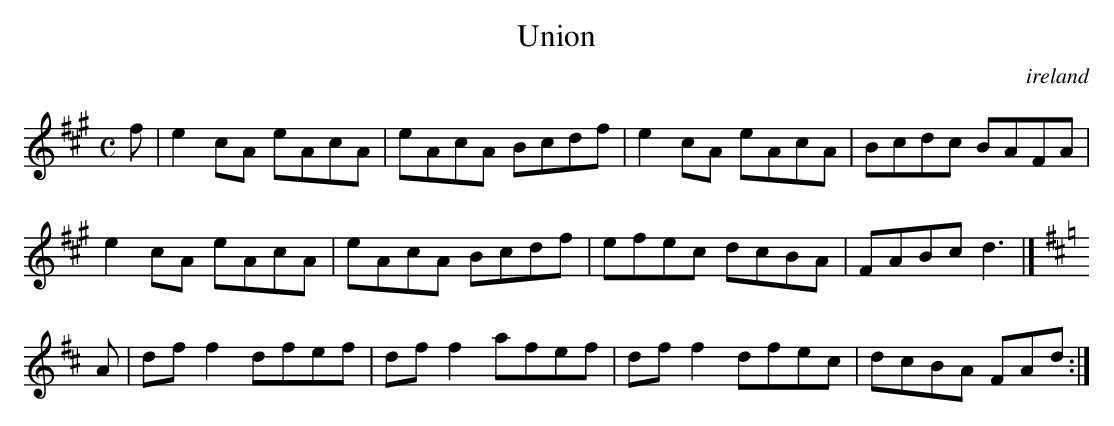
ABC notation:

X:1
T:Union
O:ireland
M:C
L:1/8
K:A Major
f|e2cA eAcA|eAcA Bcdf|e2cA eAcA|Bcdc BAFA|!
e2cA eAcA|eAcA Bcdf|efec dcBA|FABc d3|]!
K:D Major
A|dff2 dfef|dff2 afef|dff2 dfec|dcBA FAd:|!
